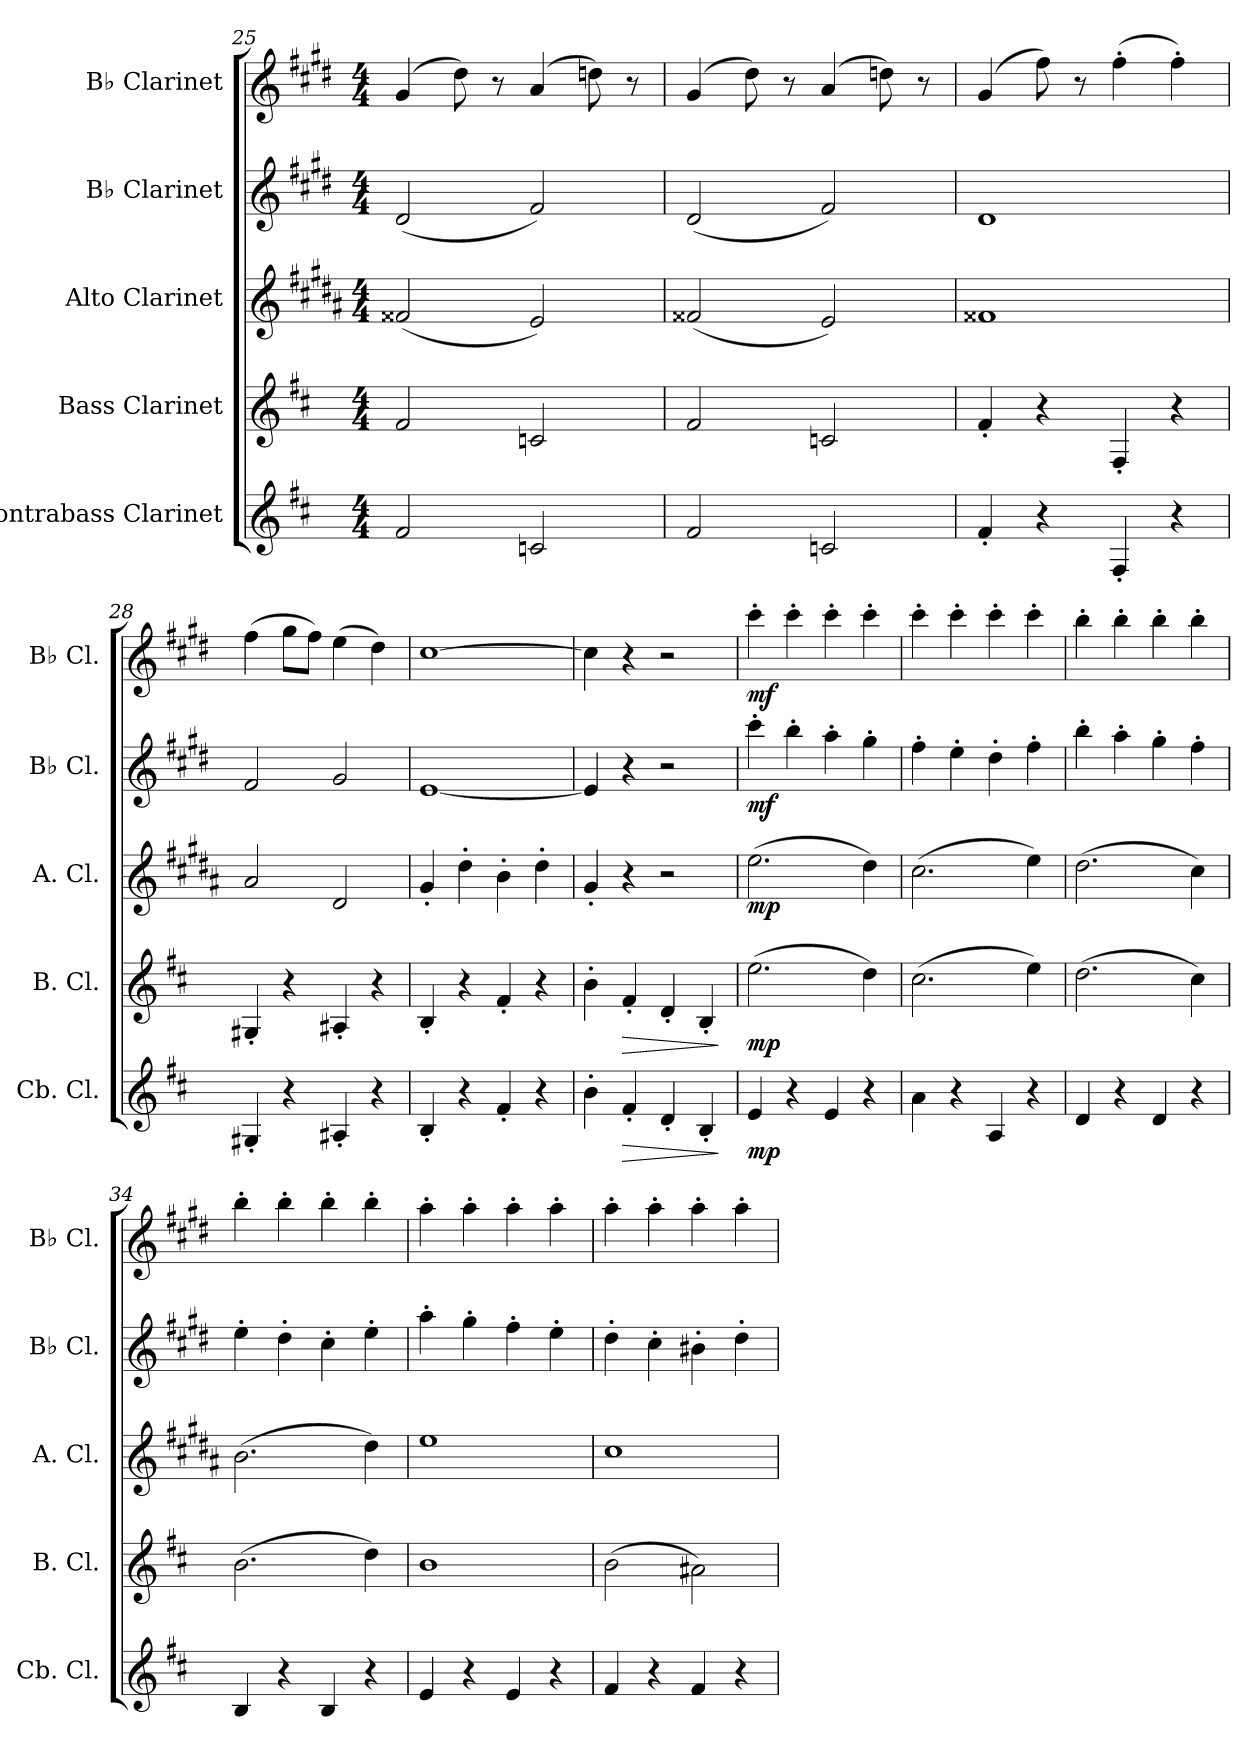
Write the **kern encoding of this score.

**kern	**dynam	**kern	**dynam	**kern	**dynam	**kern	**dynam	**kern	**dynam
*part5	*part5	*part4	*part4	*part3	*part3	*part2	*part2	*part1	*part1
*staff5	*staff5	*staff4	*staff4	*staff3	*staff3	*staff2	*staff2	*staff1	*staff1
*I"Contrabass Clarinet	*	*I"Bass Clarinet	*	*I"Alto Clarinet	*	*I"B♭ Clarinet	*	*I"B♭ Clarinet	*
*I'Cb. Cl.	*	*I'B. Cl.	*	*I'A. Cl.	*	*I'B♭ Cl.	*	*I'B♭ Cl.	*
*clefG2	*	*clefG2	*	*clefG2	*	*clefG2	*	*clefG2	*
*ITrd15c26	*	*ITrd8c14	*	*ITrd5c9	*	*ITrd1c2	*	*ITrd1c2	*
*k[f#c#]	*	*k[f#c#]	*	*k[f#c#]	*	*k[f#c#]	*	*k[f#c#]	*
*M4/4	*	*M4/4	*	*M4/4	*	*M4/4	*	*M4/4	*
=25	=25	=25	=25	=25	=25	=25	=25	=25	=25
2FF#/	.	2F#/	.	(2A#X/	.	(2c#/	.	(4f#/	.
.	.	.	.	.	.	.	.	8cc#\)	.
.	.	.	.	.	.	.	.	8r	.
2CCn/	.	2Cn/	.	2G/)	.	2e/)	.	(4g/	.
.	.	.	.	.	.	.	.	8ccn\)	.
.	.	.	.	.	.	.	.	8r	.
!!LO:PB:g=z
=26	=26	=26	=26	=26	=26	=26	=26	=26	=26
2FF#/	.	2F#/	.	(2A#X/	.	(2c#/	.	(4f#/	.
.	.	.	.	.	.	.	.	8cc#\)	.
.	.	.	.	.	.	.	.	8r	.
2CCn/	.	2Cn/	.	2G/)	.	2e/)	.	(4g/	.
.	.	.	.	.	.	.	.	8ccn\)	.
.	.	.	.	.	.	.	.	8r	.
=27	=27	=27	=27	=27	=27	=27	=27	=27	=27
4FF#'/	.	4F#'/	.	1A#X	.	1c#	.	(4f#/	.
4r	.	4r	.	.	.	.	.	8ee\)	.
.	.	.	.	.	.	.	.	8r	.
4FFF#'/	.	4FF#'/	.	.	.	.	.	(4ee'\	.
4r	.	4r	.	.	.	.	.	4ee'\)	.
=28	=28	=28	=28	=28	=28	=28	=28	=28	=28
4GGG#X'/	.	4GG#X'/	.	2c#/	.	2e/	.	(4ee\	.
4r	.	4r	.	.	.	.	.	8ff#\L	.
.	.	.	.	.	.	.	.	8ee\J)	.
4AAA#X'/	.	4AA#X'/	.	2F#/	.	2f#/	.	(4dd\	.
4r	.	4r	.	.	.	.	.	4cc#\)	.
=29	=29	=29	=29	=29	=29	=29	=29	=29	=29
4BBB'/	.	4BB'/	.	4B'/	.	[1d	.	[1b	.
4r	.	4r	.	4f#'\	.	.	.	.	.
4FF#'/	.	4F#'/	.	4d'\	.	.	.	.	.
4r	.	4r	.	4f#'\	.	.	.	.	.
=30	=30	=30	=30	=30	=30	=30	=30	=30	=30
4BB'\	.	4B'\	.	4B'/	.	4d/]	.	4b\]	.
!	!LO:HP:b	!	!LO:HP:b	!	!	!	!	!	!
4FF#'/	>	4F#'/	>	4r	.	4r	.	4r	.
4DD'/	.	4D'/	.	2r	.	2r	.	2r	.
4BBB'/	.	4BB'/	.	.	.	.	.	.	.
.	]	.	]	.	.	.	.	.	.
=31	=31	=31	=31	=31	=31	=31	=31	=31	=31
!	!LO:DY:b	!	!LO:DY:b	!	!LO:DY:b	!	!LO:DY:b	!	!LO:DY:b
4EE/	mp	(2.e\	mp	(2.g\	mp	4bb'\	mf	4bb'\	mf
4r	.	.	.	.	.	4aa'\	.	4bb'\	.
4EE/	.	.	.	.	.	4gg'\	.	4bb'\	.
4r	.	4d\)	.	4f#\)	.	4ff#'\	.	4bb'\	.
!!LO:LB:g=z
=32	=32	=32	=32	=32	=32	=32	=32	=32	=32
4AA\	.	(2.c#\	.	(2.e\	.	4ee'\	.	4bb'\	.
4r	.	.	.	.	.	4dd'\	.	4bb'\	.
4AAA/	.	.	.	.	.	4cc#'\	.	4bb'\	.
4r	.	4e\)	.	4g\)	.	4ee'\	.	4bb'\	.
=33	=33	=33	=33	=33	=33	=33	=33	=33	=33
4DD/	.	(2.d\	.	(2.f#\	.	4aa'\	.	4aa'\	.
4r	.	.	.	.	.	4gg'\	.	4aa'\	.
4DD/	.	.	.	.	.	4ff#'\	.	4aa'\	.
4r	.	4c#\)	.	4e\)	.	4ee'\	.	4aa'\	.
=34	=34	=34	=34	=34	=34	=34	=34	=34	=34
4BBB/	.	(2.B\	.	(2.d\	.	4dd'\	.	4aa'\	.
4r	.	.	.	.	.	4cc#'\	.	4aa'\	.
4BBB/	.	.	.	.	.	4b'\	.	4aa'\	.
4r	.	4d\)	.	4f#\)	.	4dd'\	.	4aa'\	.
=35	=35	=35	=35	=35	=35	=35	=35	=35	=35
4EE/	.	1B	.	1g	.	4gg'\	.	4gg'\	.
4r	.	.	.	.	.	4ff#'\	.	4gg'\	.
4EE/	.	.	.	.	.	4ee'\	.	4gg'\	.
4r	.	.	.	.	.	4dd'\	.	4gg'\	.
=36	=36	=36	=36	=36	=36	=36	=36	=36	=36
4FF#/	.	(2B\	.	1e	.	4cc#'\	.	4gg'\	.
4r	.	.	.	.	.	4b'\	.	4gg'\	.
4FF#/	.	2A#X\)	.	.	.	4a#X'\	.	4gg'\	.
4r	.	.	.	.	.	4cc#'\	.	4gg'\	.
=	=	=	=	=	=	=	=	=	=
*-	*-	*-	*-	*-	*-	*-	*-	*-	*-
